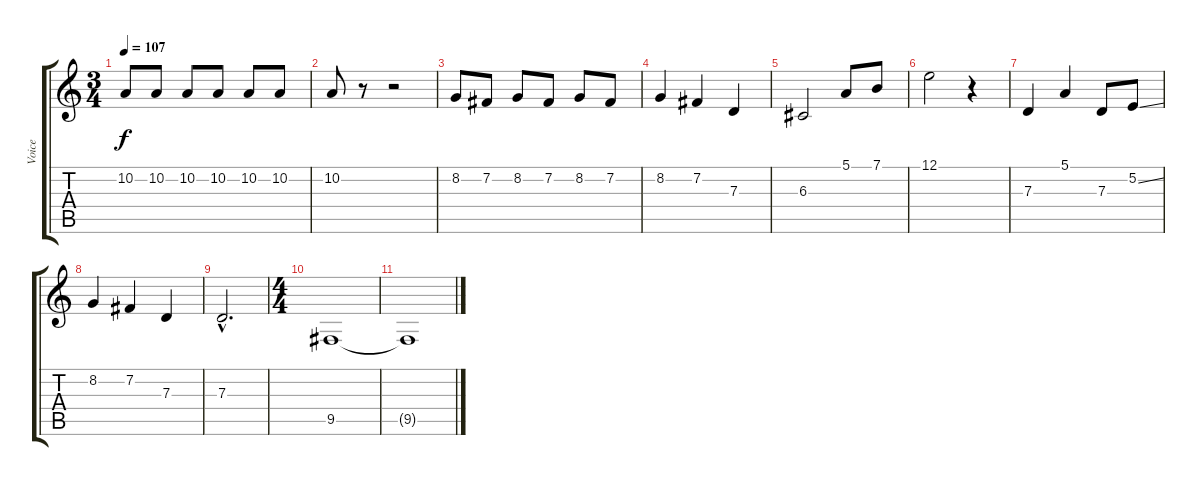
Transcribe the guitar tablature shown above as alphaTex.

\track ("Voice" "Voice") {instrument voiceoohs}
\staff {score tabs}
\tuning (E4 B3 G3 D3 A2 E2) {hide}
\ts (3 4)
\tempo 107
\clef g2
\ks c
10.2.8{dy f} 10.2.8 10.2.8 10.2.8 10.2.8 10.2.8 |
10.2.8 r.8 r.2 |
8.2.8 7.2.8 8.2.8 7.2.8 8.2.8 7.2.8 |
8.2.4 7.2.4 7.3.4 |
6.3.2 5.1.8 7.1.8 |
12.1.2 r.4 |
7.3.4 5.1.4 7.3.8 5.2{ss}.8 |
8.2.4 7.2.4 7.3.4 |
7.3{hac}.2{d} |
\ts (4 4)
9.5.1{volume 8 instrument seashore} |
9.5{t}.1
